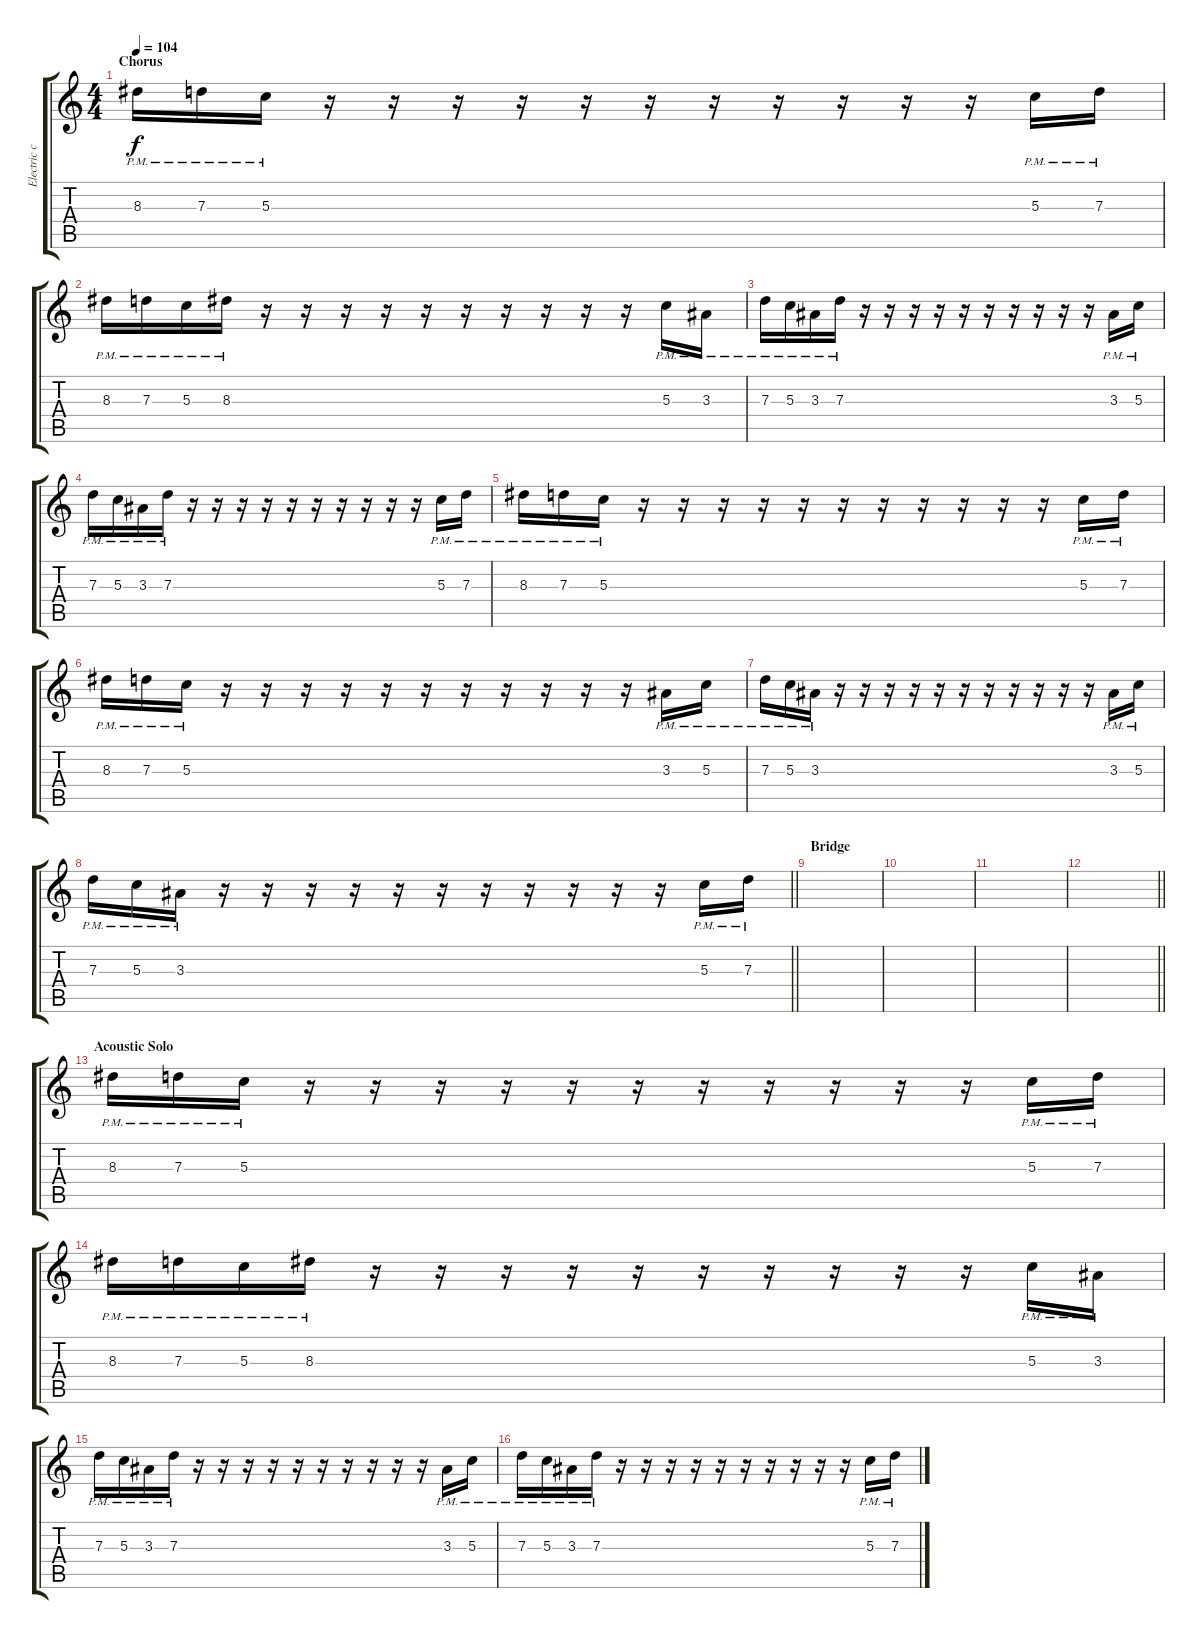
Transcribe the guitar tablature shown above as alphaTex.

\track ("Electric clean guitar" "Electric c") {instrument electricguitarclean}
\staff {score tabs}
\tuning (E4 B3 G3 D3 A2 E2) {hide}
\ts (4 4)
\section ("" "Chorus")
\tempo 104
\clef g2
\ks c
8.3{pm}.16{dy f} 7.3{pm}.16 5.3{pm}.16 r.16 r.16 r.16 r.16 r.16 r.16 r.16 r.16 r.16 r.16 r.16 5.3{pm}.16 7.3{pm}.16 |
8.3{pm}.16 7.3{pm}.16 5.3{pm}.16 8.3{pm}.16 r.16 r.16 r.16 r.16 r.16 r.16 r.16 r.16 r.16 r.16 5.3{pm}.16 3.3{pm}.16 |
7.3{pm}.16 5.3{pm}.16 3.3{pm}.16 7.3{pm}.16 r.16 r.16 r.16 r.16 r.16 r.16 r.16 r.16 r.16 r.16 3.3{pm}.16 5.3{pm}.16 |
7.3{pm}.16 5.3{pm}.16 3.3{pm}.16 7.3{pm}.16 r.16 r.16 r.16 r.16 r.16 r.16 r.16 r.16 r.16 r.16 5.3{pm}.16 7.3{pm}.16 |
8.3{pm}.16 7.3{pm}.16 5.3{pm}.16 r.16 r.16 r.16 r.16 r.16 r.16 r.16 r.16 r.16 r.16 r.16 5.3{pm}.16 7.3{pm}.16 |
8.3{pm}.16 7.3{pm}.16 5.3{pm}.16 r.16 r.16 r.16 r.16 r.16 r.16 r.16 r.16 r.16 r.16 r.16 3.3{pm}.16 5.3{pm}.16 |
7.3{pm}.16 5.3{pm}.16 3.3{pm}.16 r.16 r.16 r.16 r.16 r.16 r.16 r.16 r.16 r.16 r.16 r.16 3.3{pm}.16 5.3{pm}.16 |
\barLineRight lightlight
7.3{pm}.16 5.3{pm}.16 3.3{pm}.16 r.16 r.16 r.16 r.16 r.16 r.16 r.16 r.16 r.16 r.16 r.16 5.3{pm}.16 7.3{pm}.16 |
\section ("" "Bridge")
|
|
|
\barLineRight lightlight
|
\section ("" "Acoustic Solo")
8.3{pm}.16 7.3{pm}.16 5.3{pm}.16 r.16 r.16 r.16 r.16 r.16 r.16 r.16 r.16 r.16 r.16 r.16 5.3{pm}.16 7.3{pm}.16 |
8.3{pm}.16 7.3{pm}.16 5.3{pm}.16 8.3{pm}.16 r.16 r.16 r.16 r.16 r.16 r.16 r.16 r.16 r.16 r.16 5.3{pm}.16 3.3{pm}.16 |
7.3{pm}.16 5.3{pm}.16 3.3{pm}.16 7.3{pm}.16 r.16 r.16 r.16 r.16 r.16 r.16 r.16 r.16 r.16 r.16 3.3{pm}.16 5.3{pm}.16 |
7.3{pm}.16 5.3{pm}.16 3.3{pm}.16 7.3{pm}.16 r.16 r.16 r.16 r.16 r.16 r.16 r.16 r.16 r.16 r.16 5.3{pm}.16 7.3{pm}.16
